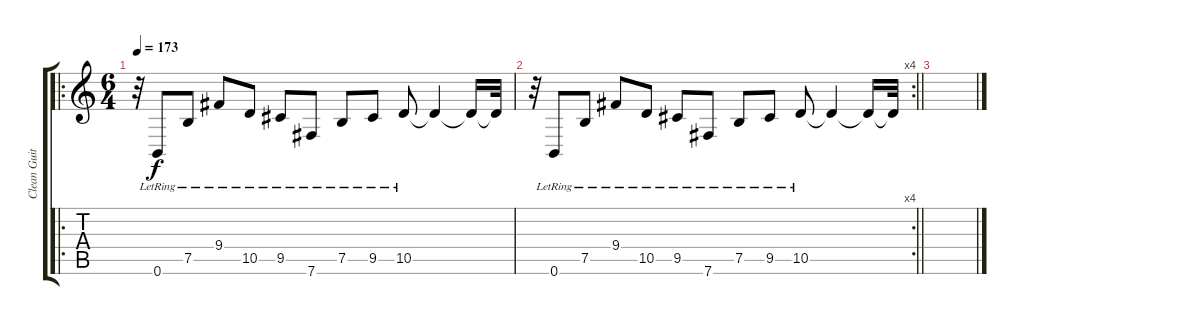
\track ("Clean Guitar (Delayed)" "Clean Guit") {instrument acousticguitarsteel}
\staff {score tabs}
\tuning (B3 Gb3 D3 A2 E2 B1) {hide}
\ro
\ts (6 4)
\section ("" "")
\tempo 173
\clef g2
\ks c
r.32{dy f volume 12} 0.6{lr}.8 7.5{lr}.8 9.4{lr}.8 10.5{lr}.8 9.5{lr}.8 7.6{lr}.8 7.5{lr}.8 9.5{lr}.8 10.5{lr}.8 10.5{t}.4 10.5{t}.16 10.5{t}.32 |
\rc 4
\barLineRight lightlight
r.32 0.6{lr}.8 7.5{lr}.8 9.4{lr}.8 10.5{lr}.8 9.5{lr}.8 7.6{lr}.8 7.5{lr}.8 9.5{lr}.8 10.5{lr}.8 10.5{t}.4 10.5{t}.16 10.5{t}.32 |
\section ("" "")
